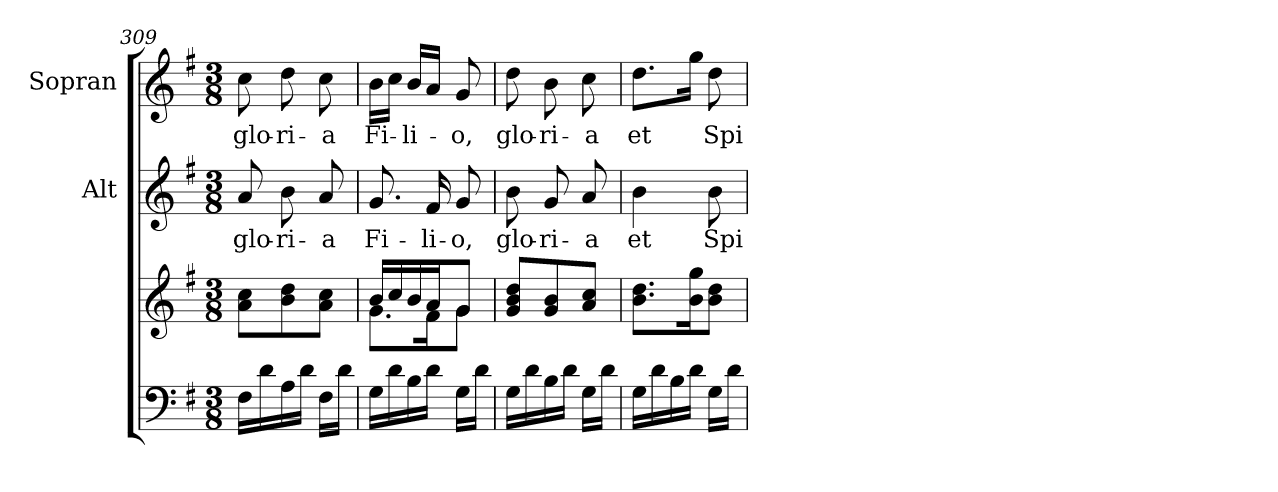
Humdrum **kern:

**kern	**kern	**kern	**text	**kern	**text
*part3	*part3	*part2	*part2	*part1	*part1
*staff4	*staff3	*staff2	*staff2	*staff1	*staff1
*	*	*I"Alt	*	*I"Sopran	*
*	*	*I'A.	*	*I'S.	*
*clefF4	*clefG2	*clefG2	*	*clefG2	*
*k[f#]	*k[f#]	*k[f#]	*	*k[f#]	*
*G:	*G:	*G:	*	*G:	*
*M3/8	*M3/8	*M3/8	*	*M3/8	*
=309	=309	=309	=309	=309	=309
!	!	!	!LO:LY:b	!	!LO:LY:b
16F#\LL	8a\ 8cc\L	8a/	glo-	8cc\	glo-
16d\	.	.	.	.	.
!	!	!	!LO:LY:b	!	!LO:LY:b
16A\	8b\ 8dd\	8b\	-ri-	8dd\	-ri-
16d\JJ	.	.	.	.	.
!	!	!	!LO:LY:b	!	!LO:LY:b
16F#\LL	8a\ 8cc\J	8a/	-a	8cc\	-a
16d\JJ	.	.	.	.	.
=310	=310	=310	=310	=310	=310
*	*^	*	*	*	*
!	!	!	!	!LO:LY:b	!	!LO:LY:b
16G\LL	16b/LL	8.g\L	8.g/	Fi-	16b\LL	Fi-
16d\	16cc/	.	.	.	16cc\JJ	.
!	!	!	!	!	!	!LO:LY:b
16B\	16b/	.	.	.	16b/LL	-li-
!	!	!	!	!LO:LY:b	!	!
16d\JJ	16a/J	16f#\k	16f#/	-li-	16a/JJ	.
!	!	!	!	!LO:LY:b	!	!LO:LY:b
16G\LL	8g/J	8g\J	8g/	-o,	8g/	-o,
16d\JJ	.	.	.	.	.	.
*	*v	*v	*	*	*	*
=311	=311	=311	=311	=311	=311
!	!	!	!LO:LY:b	!	!LO:LY:b
16G\LL	8g/ 8b/ 8dd/L	8b\	glo-	8dd\	glo-
16d\	.	.	.	.	.
!	!	!	!LO:LY:b	!	!LO:LY:b
16B\	8g/ 8b/	8g/	-ri-	8b\	-ri-
16d\JJ	.	.	.	.	.
!	!	!	!LO:LY:b	!	!LO:LY:b
16G\LL	8a/ 8cc/J	8a/	-a	8cc\	-a
16d\JJ	.	.	.	.	.
=312	=312	=312	=312	=312	=312
!	!	!	!LO:LY:b	!	!LO:LY:b
16G\LL	8.b\ 8.dd\L	4b\	et	8.dd\L	et
16d\	.	.	.	.	.
16B\	.	.	.	.	.
16d\JJ	16b\ 16gg\k	.	.	16gg\Jk	.
!	!	!	!LO:LY:b	!	!LO:LY:b
16G\LL	8b\ 8dd\J	8b\	Spi-	8dd\	Spi-
16d\JJ	.	.	.	.	.
=	=	=	=	=	=
*-	*-	*-	*-	*-	*-
